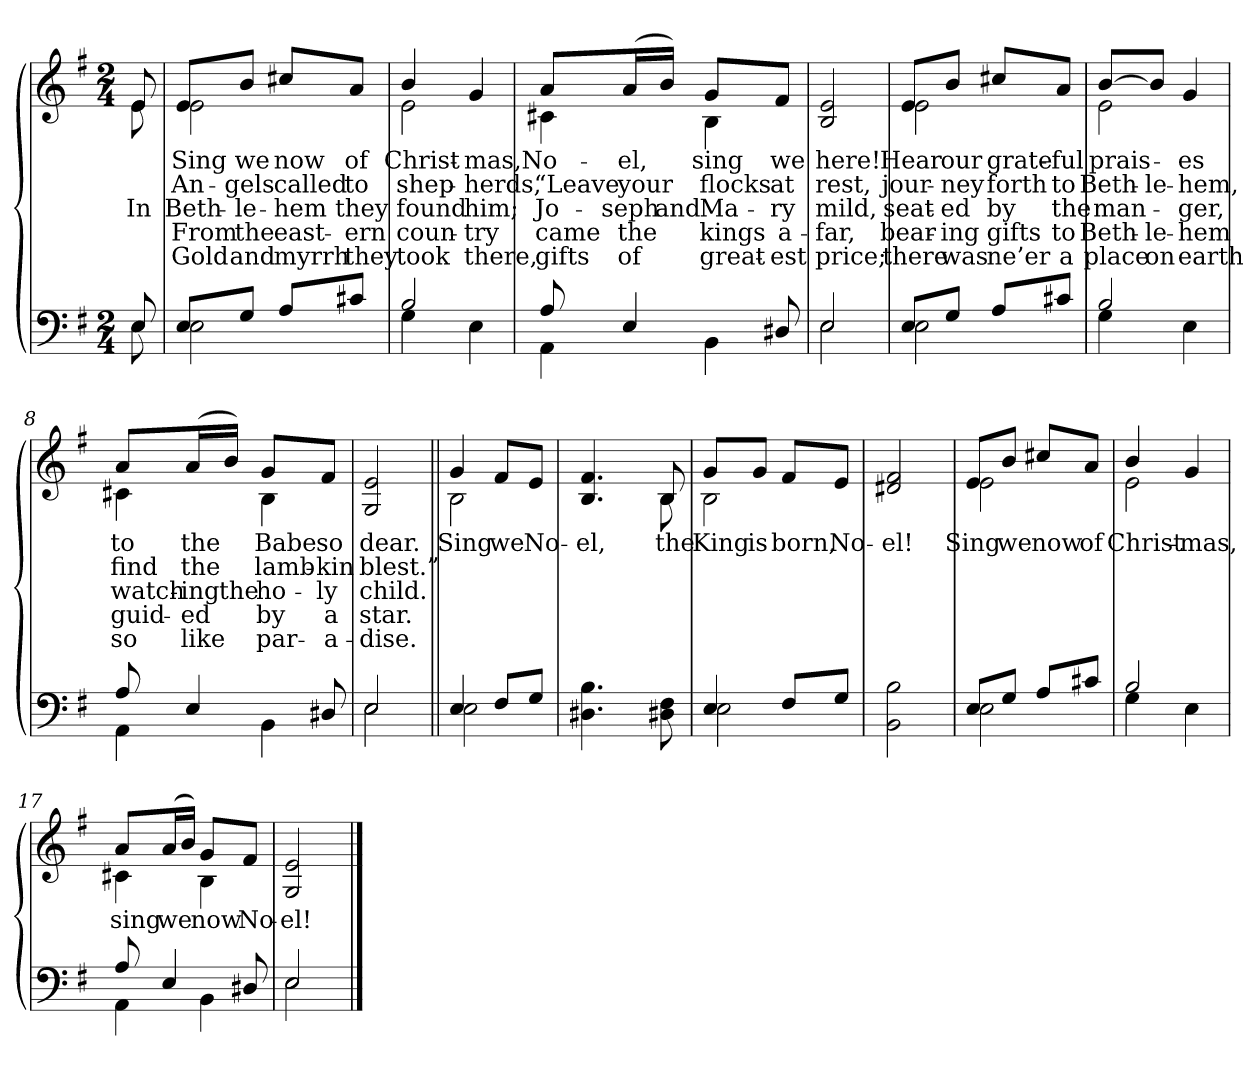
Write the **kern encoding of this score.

**kern	**kern	**text	**text	**text	**text	**text
*part2	*part1	*part1	*part1	*part1	*part1	*part1
*staff2	*staff1	*staff1	*staff1	*staff1	*staff1	*staff1
*clefF4	*clefG2	*	*	*	*	*
*k[f#]	*k[f#]	*	*	*	*	*
*M2/4	*M2/4	*	*	*	*	*
=1	=1	=1	=1	=1	=1	=1
*^	*	*	*	*	*	*
!	!	!LO:TX:b:i:t=Verse	!	!	!	!	!
!	!	!	!	!	!LO:LY:b	!	!
*	*	*^	*	*	*	*	*
8E!/	8E!\	8e!/	8e!\	.	.	In	.	.
=2	=2	=2	=2	=2	=2	=2	=2	=2
!	!	!	!	!LO:LY:b	!LO:LY:b	!LO:LY:b	!LO:LY:b	!LO:LY:b
8E/L	2E\	8e/L	2e\	Sing	An-	Beth-	From	Gold
!	!	!	!	!LO:LY:b	!LO:LY:b	!LO:LY:b	!LO:LY:b	!LO:LY:b
8G/J	.	8b/J	.	we	-gels	-le-	the	and
!	!	!	!	!LO:LY:b	!LO:LY:b	!LO:LY:b	!LO:LY:b	!LO:LY:b
8A/L	.	8cc#X/L	.	now	called	-hem	east-	myrrh
!	!	!	!	!LO:LY:b	!LO:LY:b	!LO:LY:b	!LO:LY:b	!LO:LY:b
8c#X/J	.	8a/J	.	of	to	they	-ern	they
=3	=3	=3	=3	=3	=3	=3	=3	=3
!	!	!	!	!LO:LY:b	!LO:LY:b	!LO:LY:b	!LO:LY:b	!LO:LY:b
2B/	4G\	4b/	2e\	Christ-	shep-	found	coun-	took
!	!	!	!	!LO:LY:b	!LO:LY:b	!LO:LY:b	!LO:LY:b	!LO:LY:b
.	4E\	4g/	.	-mas,	-herds,	him;	-try	there,
!!LO:LB:g=z	!!
=4	=4	=4	=4	=4	=4	=4	=4	=4
!	!	!	!	!LO:LY:b	!LO:LY:b	!LO:LY:b	!LO:LY:b	!LO:LY:b
8A/	4AA\	8a/L	4c#X\	No-	“Leave	Jo-	came	gifts
!	!	!	!	!LO:LY:b	!LO:LY:b	!LO:LY:b	!LO:LY:b	!LO:LY:b
4E/	.	(>16a/L	.	-el,	your	-seph	the	of
!	!	!	!	!	!	!LO:LY:b	!	!
.	.	16b/JJ)	.	.	.	and	.	.
!	!	!	!	!LO:LY:b	!LO:LY:b	!LO:LY:b	!LO:LY:b	!LO:LY:b
.	4BB\	8g/L	4B\	sing	flocks	Ma-	kings	great-
!	!	!	!	!LO:LY:b	!LO:LY:b	!LO:LY:b	!LO:LY:b	!LO:LY:b
8D#X/	.	8f#/J	.	we	at	-ry	a-	-est
*	*	*v	*v	*	*	*	*	*
=5	=5	=5	=5	=5	=5	=5	=5
!	!	!	!LO:LY:b	!LO:LY:b	!LO:LY:b	!LO:LY:b	!LO:LY:b
2E/	2E\	2B/ 2e/	here!	rest,	mild,	-far,	price;
!!LO:LB:g=z
=6	=6	=6	=6	=6	=6	=6	=6
!	!	!	!LO:LY:b	!LO:LY:b	!LO:LY:b	!LO:LY:b	!LO:LY:b
*	*	*^	*	*	*	*	*
8E/L	2E\	8e/L	2e\	Hear	jour-	seat-	bear-	there
!	!	!	!	!LO:LY:b	!LO:LY:b	!LO:LY:b	!LO:LY:b	!LO:LY:b
8G/J	.	8b/J	.	our	-ney	-ed	-ing	was
!	!	!	!	!LO:LY:b	!LO:LY:b	!LO:LY:b	!LO:LY:b	!LO:LY:b
8A/L	.	8cc#X/L	.	grate-	forth	by	gifts	ne’er
!	!	!	!	!LO:LY:b	!LO:LY:b	!LO:LY:b	!LO:LY:b	!LO:LY:b
8c#X/J	.	8a/J	.	-ful	to	the	to	a
=7	=7	=7	=7	=7	=7	=7	=7	=7
!	!	!	!	!LO:LY:b	!LO:LY:b	!LO:LY:b	!LO:LY:b	!LO:LY:b
2B/	4G\	[8b/L	2e\	prais-	Beth-	man-	Beth-	place
!	!	!	!	!	!LO:LY:b	!	!LO:LY:b	!LO:LY:b
.	.	8b/J]	.	.	-le-	.	-le-	on
!	!	!	!	!LO:LY:b	!LO:LY:b	!LO:LY:b	!LO:LY:b	!LO:LY:b
.	4E\	4g/	.	-es	-hem,	-ger,	-hem	earth
!!LO:LB:g=z	!!
=8	=8	=8	=8	=8	=8	=8	=8	=8
!	!	!	!	!LO:LY:b	!LO:LY:b	!LO:LY:b	!LO:LY:b	!LO:LY:b
8A/	4AA\	8a/L	4c#X\	to	find	watch-	guid-	so
!	!	!	!	!LO:LY:b	!LO:LY:b	!LO:LY:b	!LO:LY:b	!LO:LY:b
4E/	.	(>16a/L	.	the	the	-ing	-ed	like
!	!	!	!	!	!	!LO:LY:b	!	!
.	.	16b/JJ)	.	.	.	the	.	.
!	!	!	!	!LO:LY:b	!LO:LY:b	!LO:LY:b	!LO:LY:b	!LO:LY:b
.	4BB\	8g/L	4B\	Babe	lamb-	ho-	by	par-
!	!	!	!	!LO:LY:b	!LO:LY:b	!LO:LY:b	!LO:LY:b	!LO:LY:b
8D#X/	.	8f#/J	.	so	-kin	-ly	a	-a-
*	*	*v	*v	*	*	*	*	*
=9	=9	=9	=9	=9	=9	=9	=9
!	!	!	!LO:LY:b	!LO:LY:b	!LO:LY:b	!LO:LY:b	!LO:LY:b
2E/	2E\	2G/ 2e/	dear.	blest.”	child.	star.	-dise.
!!LO:LB:g=z
=10||	=10||	=10||	=10||	=10||	=10||	=10||	=10||
!	!	!LO:TX:b:i:t=Refrain	!	!	!	!	!
!	!	!	!LO:LY:b	!	!	!	!
*	*	*^	*	*	*	*	*
4E/	2E\	4g/	2B\	Sing	.	.	.	.
!	!	!	!	!LO:LY:b	!	!	!	!
8F#/L	.	8f#/L	.	we	.	.	.	.
!	!	!	!	!LO:LY:b	!	!	!	!
8G/J	.	8e/J	.	No-	.	.	.	.
*v	*v	*	*	*	*	*	*	*
*	*v	*v	*	*	*	*	*
=11	=11	=11	=11	=11	=11	=11
!	!	!LO:LY:b	!	!	!	!
4.D#X\ 4.B\	4.B/ 4.f#/	-el,	.	.	.	.
!!LO:LB:g=z
=12-	=12-	=12-	=12-	=12-	=12-	=12-
!	!	!LO:LY:b	!	!	!	!
*	*^	*	*	*	*	*
8D#X\ 8F#\	8B/	8B\	the	.	.	.	.
=13	=13	=13	=13	=13	=13	=13	=13
*^	*	*	*	*	*	*	*
!	!	!	!	!LO:LY:b	!	!	!	!
4E/	2E\	8g/L	2B\	King	.	.	.	.
!	!	!	!	!LO:LY:b	!	!	!	!
.	.	8g/J	.	is	.	.	.	.
!	!	!	!	!LO:LY:b	!	!	!	!
8F#/L	.	8f#/L	.	born,	.	.	.	.
!	!	!	!	!LO:LY:b	!	!	!	!
8G/J	.	8e/J	.	No-	.	.	.	.
*v	*v	*	*	*	*	*	*	*
*	*v	*v	*	*	*	*	*
=14	=14	=14	=14	=14	=14	=14
!	!	!LO:LY:b	!	!	!	!
2BB\ 2B\	2d#i/ 2f#/	-el!	.	.	.	.
!!LO:LB:g=z
=15	=15	=15	=15	=15	=15	=15
*^	*	*	*	*	*	*
!	!	!	!LO:LY:b	!	!	!	!
*	*	*^	*	*	*	*	*
8E/L	2E\	8e/L	2e\	Sing	.	.	.	.
!	!	!	!	!LO:LY:b	!	!	!	!
8G/J	.	8b/J	.	we	.	.	.	.
!	!	!	!	!LO:LY:b	!	!	!	!
8A/L	.	8cc#X/L	.	now	.	.	.	.
!	!	!	!	!LO:LY:b	!	!	!	!
8c#X/J	.	8a/J	.	of	.	.	.	.
=16	=16	=16	=16	=16	=16	=16	=16	=16
!	!	!	!	!LO:LY:b	!	!	!	!
2B/	4G\	4b/	2e\	Christ-	.	.	.	.
!	!	!	!	!LO:LY:b	!	!	!	!
.	4E\	4g/	.	-mas,	.	.	.	.
!!LO:LB:g=z	!!
=17	=17	=17	=17	=17	=17	=17	=17	=17
!	!	!	!	!LO:LY:b	!	!	!	!
8A/	4AA\	8a/L	4c#X\	sing	.	.	.	.
!	!	!	!	!LO:LY:b	!	!	!	!
4E/	.	(>16a/L	.	we	.	.	.	.
.	.	16b/JJ)	.	.	.	.	.	.
!	!	!	!	!LO:LY:b	!	!	!	!
.	4BB\	8g/L	4B\	now	.	.	.	.
!	!	!	!	!LO:LY:b	!	!	!	!
8D#X/	.	8f#/J	.	No-	.	.	.	.
*	*	*v	*v	*	*	*	*	*
=18	=18	=18	=18	=18	=18	=18	=18
!	!	!	!LO:LY:b	!	!	!	!
2E/	2E\	2G/ 2e/	-el!	.	.	.	.
*v	*v	*	*	*	*	*	*
==	==	==	==	==	==	==
*-	*-	*-	*-	*-	*-	*-
